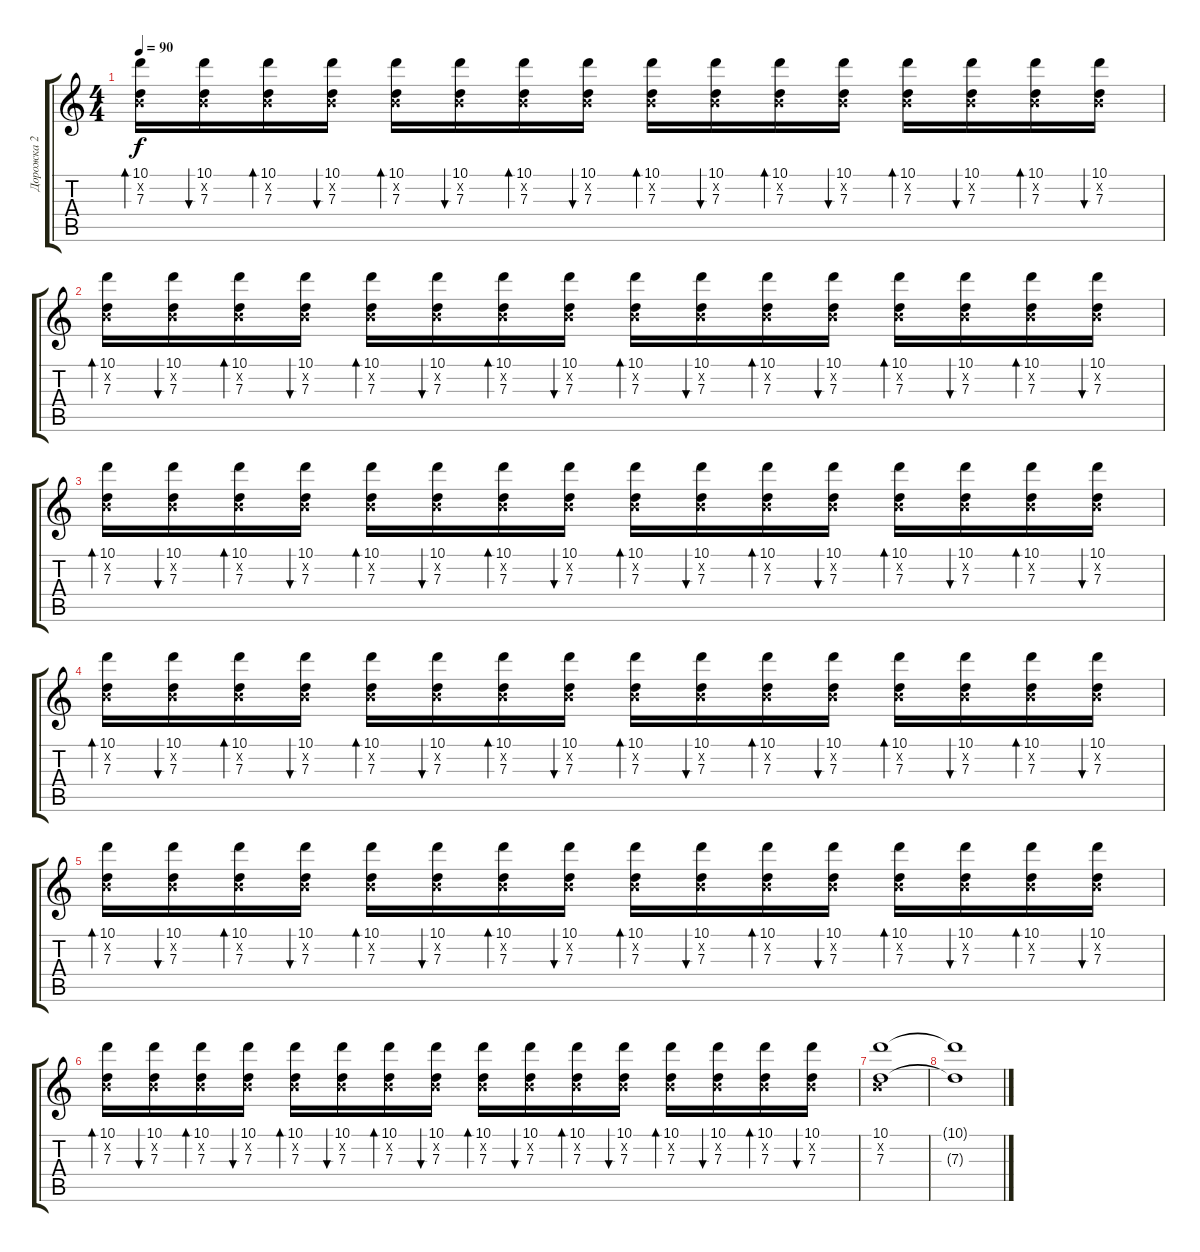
\track ("Дорожка 2" "Дорожка 2") {instrument acousticguitarsteel}
\staff {score tabs}
\tuning (E4 B3 G3 D3 A2 E2) {hide}
\ts (4 4)
\tempo 90
\clef g2
\ks c
(10.1 0.2{x} 7.3).16{bd 60 dy f} (10.1 0.2{x} 7.3).16{bu 60} (10.1 0.2{x} 7.3).16{bd 60} (10.1 0.2{x} 7.3).16{bu 60} (10.1 0.2{x} 7.3).16{bd 60} (10.1 0.2{x} 7.3).16{bu 60} (10.1 0.2{x} 7.3).16{bd 60} (10.1 0.2{x} 7.3).16{bu 60} (10.1 0.2{x} 7.3).16{bd 60} (10.1 0.2{x} 7.3).16{bu 60} (10.1 0.2{x} 7.3).16{bd 60} (10.1 0.2{x} 7.3).16{bu 60} (10.1 0.2{x} 7.3).16{bd 60} (10.1 0.2{x} 7.3).16{bu 60} (10.1 0.2{x} 7.3).16{bd 60} (10.1 0.2{x} 7.3).16{bu 60} |
(10.1 0.2{x} 7.3).16{bd 60} (10.1 0.2{x} 7.3).16{bu 60} (10.1 0.2{x} 7.3).16{bd 60} (10.1 0.2{x} 7.3).16{bu 60} (10.1 0.2{x} 7.3).16{bd 60} (10.1 0.2{x} 7.3).16{bu 60} (10.1 0.2{x} 7.3).16{bd 60} (10.1 0.2{x} 7.3).16{bu 60} (10.1 0.2{x} 7.3).16{bd 60} (10.1 0.2{x} 7.3).16{bu 60} (10.1 0.2{x} 7.3).16{bd 60} (10.1 0.2{x} 7.3).16{bu 60} (10.1 0.2{x} 7.3).16{bd 60} (10.1 0.2{x} 7.3).16{bu 60} (10.1 0.2{x} 7.3).16{bd 60} (10.1 0.2{x} 7.3).16{bu 60} |
(10.1 0.2{x} 7.3).16{bd 60} (10.1 0.2{x} 7.3).16{bu 60} (10.1 0.2{x} 7.3).16{bd 60} (10.1 0.2{x} 7.3).16{bu 60} (10.1 0.2{x} 7.3).16{bd 60} (10.1 0.2{x} 7.3).16{bu 60} (10.1 0.2{x} 7.3).16{bd 60} (10.1 0.2{x} 7.3).16{bu 60} (10.1 0.2{x} 7.3).16{bd 60} (10.1 0.2{x} 7.3).16{bu 60} (10.1 0.2{x} 7.3).16{bd 60} (10.1 0.2{x} 7.3).16{bu 60} (10.1 0.2{x} 7.3).16{bd 60} (10.1 0.2{x} 7.3).16{bu 60} (10.1 0.2{x} 7.3).16{bd 60} (10.1 0.2{x} 7.3).16{bu 60} |
(10.1 0.2{x} 7.3).16{bd 60} (10.1 0.2{x} 7.3).16{bu 60} (10.1 0.2{x} 7.3).16{bd 60} (10.1 0.2{x} 7.3).16{bu 60} (10.1 0.2{x} 7.3).16{bd 60} (10.1 0.2{x} 7.3).16{bu 60} (10.1 0.2{x} 7.3).16{bd 60} (10.1 0.2{x} 7.3).16{bu 60} (10.1 0.2{x} 7.3).16{bd 60} (10.1 0.2{x} 7.3).16{bu 60} (10.1 0.2{x} 7.3).16{bd 60} (10.1 0.2{x} 7.3).16{bu 60} (10.1 0.2{x} 7.3).16{bd 60} (10.1 0.2{x} 7.3).16{bu 60} (10.1 0.2{x} 7.3).16{bd 60} (10.1 0.2{x} 7.3).16{bu 60} |
(10.1 0.2{x} 7.3).16{bd 60} (10.1 0.2{x} 7.3).16{bu 60} (10.1 0.2{x} 7.3).16{bd 60} (10.1 0.2{x} 7.3).16{bu 60} (10.1 0.2{x} 7.3).16{bd 60} (10.1 0.2{x} 7.3).16{bu 60} (10.1 0.2{x} 7.3).16{bd 60} (10.1 0.2{x} 7.3).16{bu 60} (10.1 0.2{x} 7.3).16{bd 60} (10.1 0.2{x} 7.3).16{bu 60} (10.1 0.2{x} 7.3).16{bd 60} (10.1 0.2{x} 7.3).16{bu 60} (10.1 0.2{x} 7.3).16{bd 60} (10.1 0.2{x} 7.3).16{bu 60} (10.1 0.2{x} 7.3).16{bd 60} (10.1 0.2{x} 7.3).16{bu 60} |
(10.1 0.2{x} 7.3).16{bd 60} (10.1 0.2{x} 7.3).16{bu 60} (10.1 0.2{x} 7.3).16{bd 60} (10.1 0.2{x} 7.3).16{bu 60} (10.1 0.2{x} 7.3).16{bd 60} (10.1 0.2{x} 7.3).16{bu 60} (10.1 0.2{x} 7.3).16{bd 60} (10.1 0.2{x} 7.3).16{bu 60} (10.1 0.2{x} 7.3).16{bd 60} (10.1 0.2{x} 7.3).16{bu 60} (10.1 0.2{x} 7.3).16{bd 60} (10.1 0.2{x} 7.3).16{bu 60} (10.1 0.2{x} 7.3).16{bd 60} (10.1 0.2{x} 7.3).16{bu 60} (10.1 0.2{x} 7.3).16{bd 60} (10.1 0.2{x} 7.3).16{bu 60} |
(10.1 0.2{x} 7.3).1 |
(10.1{t} 7.3{t}).1
